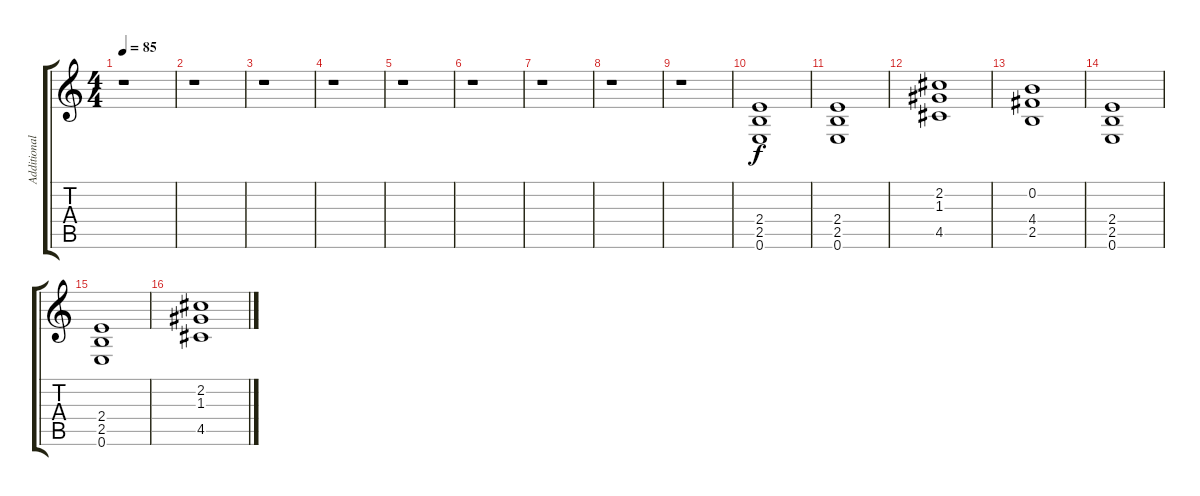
\track ("Additional Guitar" "Additional") {instrument overdrivenguitar}
\staff {score tabs}
\tuning (E4 B3 G3 D3 A2 E2) {hide}
\ts (4 4)
\tempo 85
\clef g2
\ks c
r.1{dy f} |
r.1 |
r.1 |
r.1 |
r.1 |
r.1 |
r.1 |
r.1 |
r.1 |
(2.4 2.5 0.6).1 |
(2.4 2.5 0.6).1 |
(2.2 1.3 4.5).1 |
(0.2 4.4 2.5).1 |
(2.4 2.5 0.6).1 |
(2.4 2.5 0.6).1 |
(2.2 1.3 4.5).1
